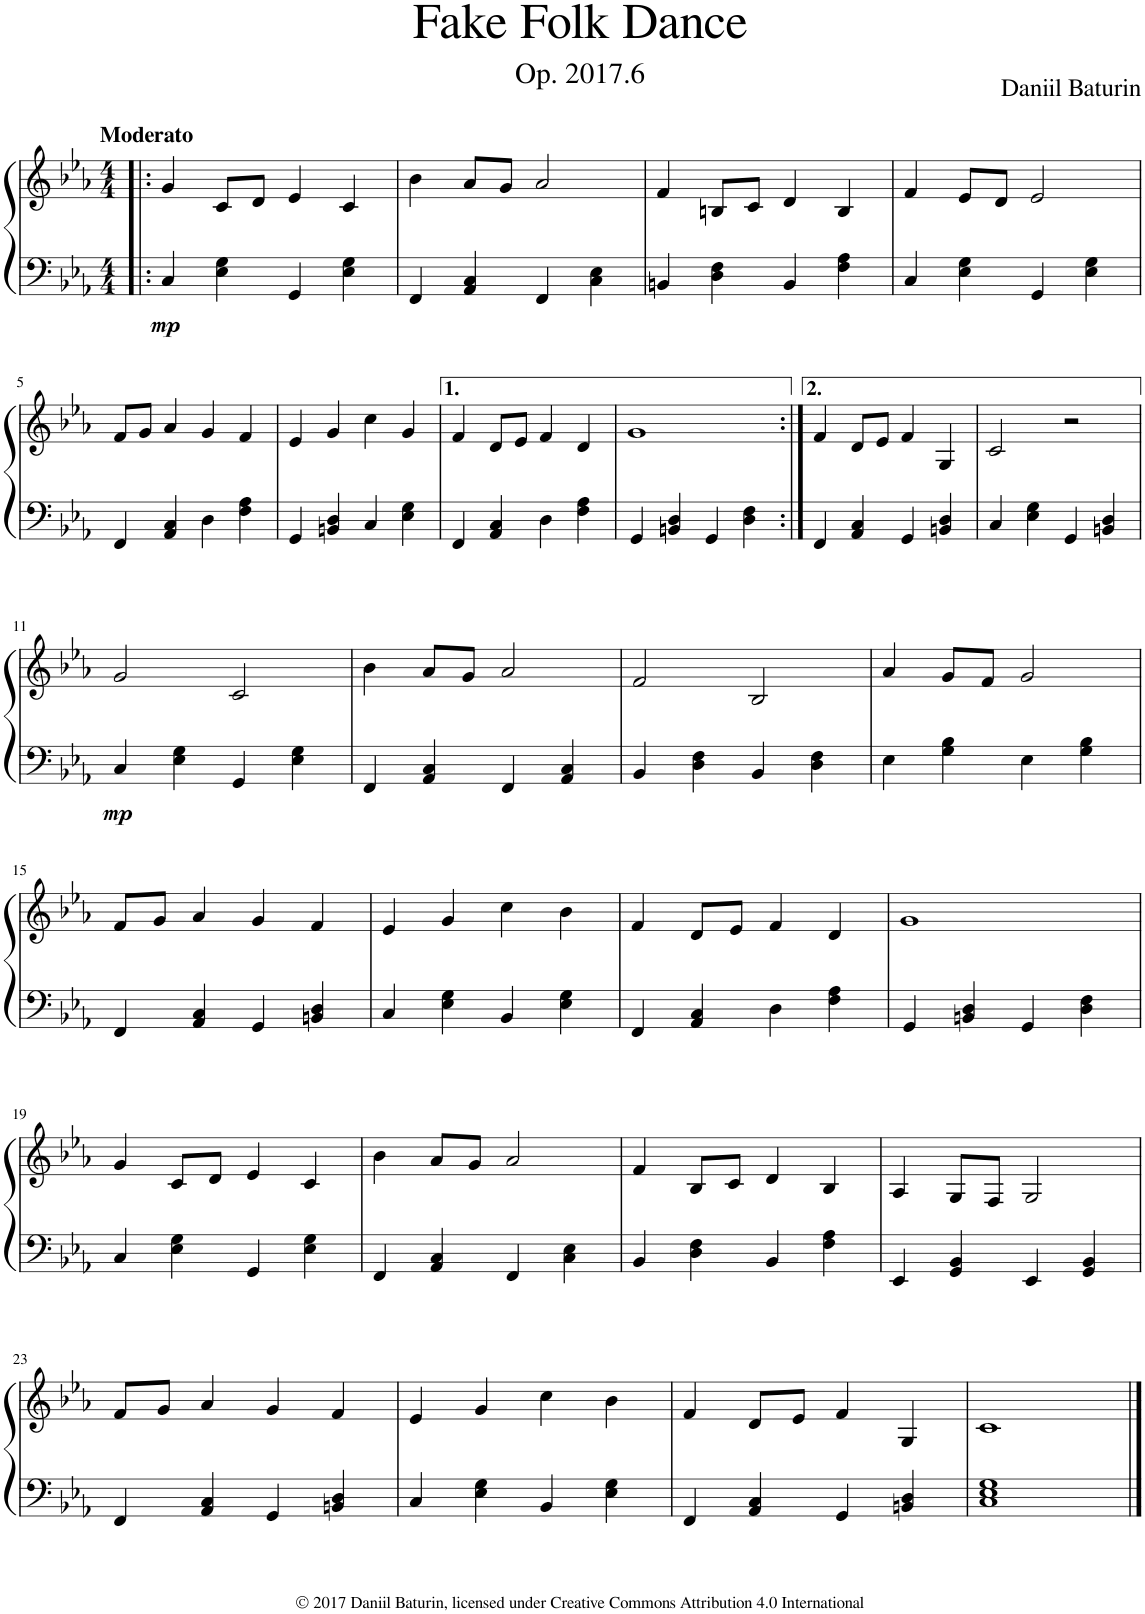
**kern	**kern	**dynam
*part1	*part1	*part1
*staff2	*staff1	*staff1/2
*I"Piano	*	*
*I'Pno.	*	*
*clefF4	*clefG2	*
*k[b-e-a-]	*k[b-e-a-]	*
*M4/4	*M4/4	*
=1!|:	=1!|:	=1!|:
!	!LO:TX:a:B:t=Moderato	!
!	!	!LO:DY:b=2
4C/	4g/	mp
4E-\ 4G\	8c/L	.
.	8d/J	.
4GG/	4e-/	.
4E-\ 4G\	4c/	.
=2	=2	=2
4FF/	4b-\	.
4AA-/ 4C/	8a-/L	.
.	8g/J	.
4FF/	2a-/	.
4C\ 4E-\	.	.
=3	=3	=3
4BBn/	4f/	.
4D\ 4F\	8Bn/L	.
.	8c/J	.
4BB/	4d/	.
4F\ 4A-\	4B/	.
=4	=4	=4
4C/	4f/	.
4E-\ 4G\	8e-/L	.
.	8d/J	.
4GG/	2e-/	.
4E-\ 4G\	.	.
!!LO:LB:g=z
=5	=5	=5
4FF/	8f/L	.
.	8g/J	.
4AA-/ 4C/	4a-/	.
4D\	4g/	.
4F\ 4A-\	4f/	.
=6	=6	=6
4GG/	4e-/	.
4BBn/ 4D/	4g/	.
4C/	4cc\	.
4E-\ 4G\	4g/	.
=7	=7	=7
4FF/	4f/	.
4AA-/ 4C/	8d/L	.
.	8e-/J	.
4D\	4f/	.
4F\ 4A-\	4d/	.
=8	=8	=8
4GG/	1g	.
4BBn/ 4D/	.	.
4GG/	.	.
4D\ 4F\	.	.
=9:|!	=9:|!	=9:|!
4FF/	4f/	.
4AA-/ 4C/	8d/L	.
.	8e-/J	.
4GG/	4f/	.
4BBn/ 4D/	4G/	.
=10	=10	=10
4C/	2c/	.
4E-\ 4G\	.	.
4GG/	2r	.
4BBn/ 4D/	.	.
!!LO:LB:g=z
=11	=11	=11
!	!	!LO:DY:b=2
4C/	2g/	mp
4E-\ 4G\	.	.
4GG/	2c/	.
4E-\ 4G\	.	.
=12	=12	=12
4FF/	4b-\	.
4AA-/ 4C/	8a-/L	.
.	8g/J	.
4FF/	2a-/	.
4AA-/ 4C/	.	.
=13	=13	=13
4BB-/	2f/	.
4D\ 4F\	.	.
4BB-/	2B-/	.
4D\ 4F\	.	.
=14	=14	=14
4E-\	4a-/	.
4G\ 4B-\	8g/L	.
.	8f/J	.
4E-\	2g/	.
4G\ 4B-\	.	.
!!LO:LB:g=z
=15	=15	=15
4FF/	8f/L	.
.	8g/J	.
4AA-/ 4C/	4a-/	.
4GG/	4g/	.
4BBn/ 4D/	4f/	.
=16	=16	=16
4C/	4e-/	.
4E-\ 4G\	4g/	.
4BB-/	4cc\	.
4E-\ 4G\	4b-\	.
=17	=17	=17
4FF/	4f/	.
4AA-/ 4C/	8d/L	.
.	8e-/J	.
4D\	4f/	.
4F\ 4A-\	4d/	.
=18	=18	=18
4GG/	1g	.
4BBn/ 4D/	.	.
4GG/	.	.
4D\ 4F\	.	.
!!LO:LB:g=z
=19	=19	=19
4C/	4g/	.
4E-\ 4G\	8c/L	.
.	8d/J	.
4GG/	4e-/	.
4E-\ 4G\	4c/	.
=20	=20	=20
4FF/	4b-\	.
4AA-/ 4C/	8a-/L	.
.	8g/J	.
4FF/	2a-/	.
4C\ 4E-\	.	.
=21	=21	=21
4BB-/	4f/	.
4D\ 4F\	8B-/L	.
.	8c/J	.
4BB-/	4d/	.
4F\ 4A-\	4B-/	.
=22	=22	=22
4EE-/	4A-/	.
4GG/ 4BB-/	8G/L	.
.	8F/J	.
4EE-/	2G/	.
4GG/ 4BB-/	.	.
!!LO:LB:g=z
=23	=23	=23
4FF/	8f/L	.
.	8g/J	.
4AA-/ 4C/	4a-/	.
4GG/	4g/	.
4BBn/ 4D/	4f/	.
=24	=24	=24
4C/	4e-/	.
4E-\ 4G\	4g/	.
4BB-/	4cc\	.
4E-\ 4G\	4b-\	.
=25	=25	=25
4FF/	4f/	.
4AA-/ 4C/	8d/L	.
.	8e-/J	.
4GG/	4f/	.
4BBn/ 4D/	4G/	.
=26	=26	=26
1C 1E- 1G	1c	.
==	==	==
*-	*-	*-
